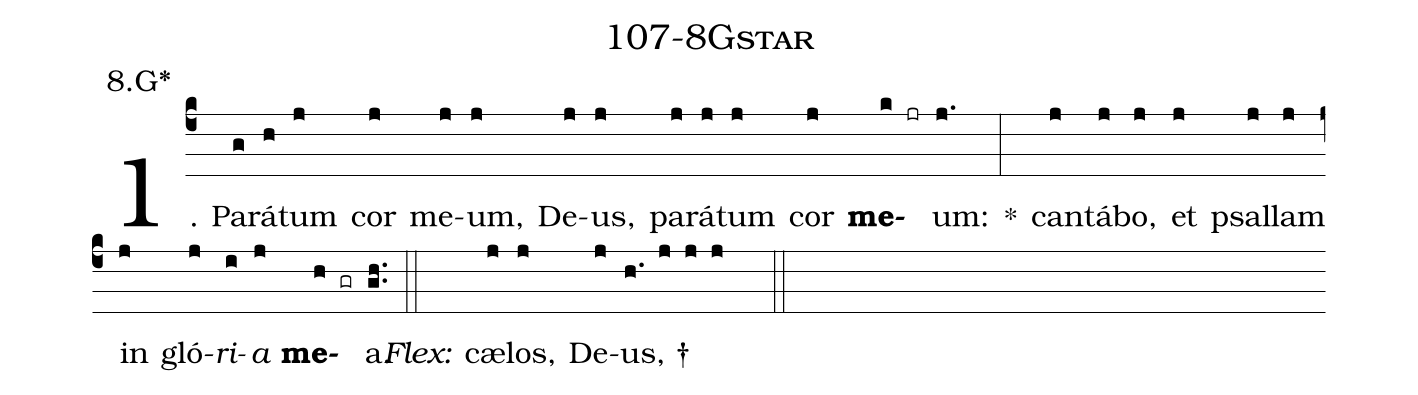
name: 107-8Gstar;
annotation: 8.G*;
%%
(c4)1. Pa(g)rá(h)tum(j) cor(j) me(j)um,(j) De(j)us,(j) pa(j)rá(j)tum(j) cor(j) <b>me</b>(k jr)um:(j.) *(:) can(j)tá(j)bo,(j) et(j) psal(j)lam(j) in(j) gló(j)<i>ri</i>(i)<i>a</i>(j) <b>me</b>(h gr)a.(gh..) (::)
<i>Flex:</i>()  cæ(j)los,(j) De(j)us, †(h. j j j  ::)
